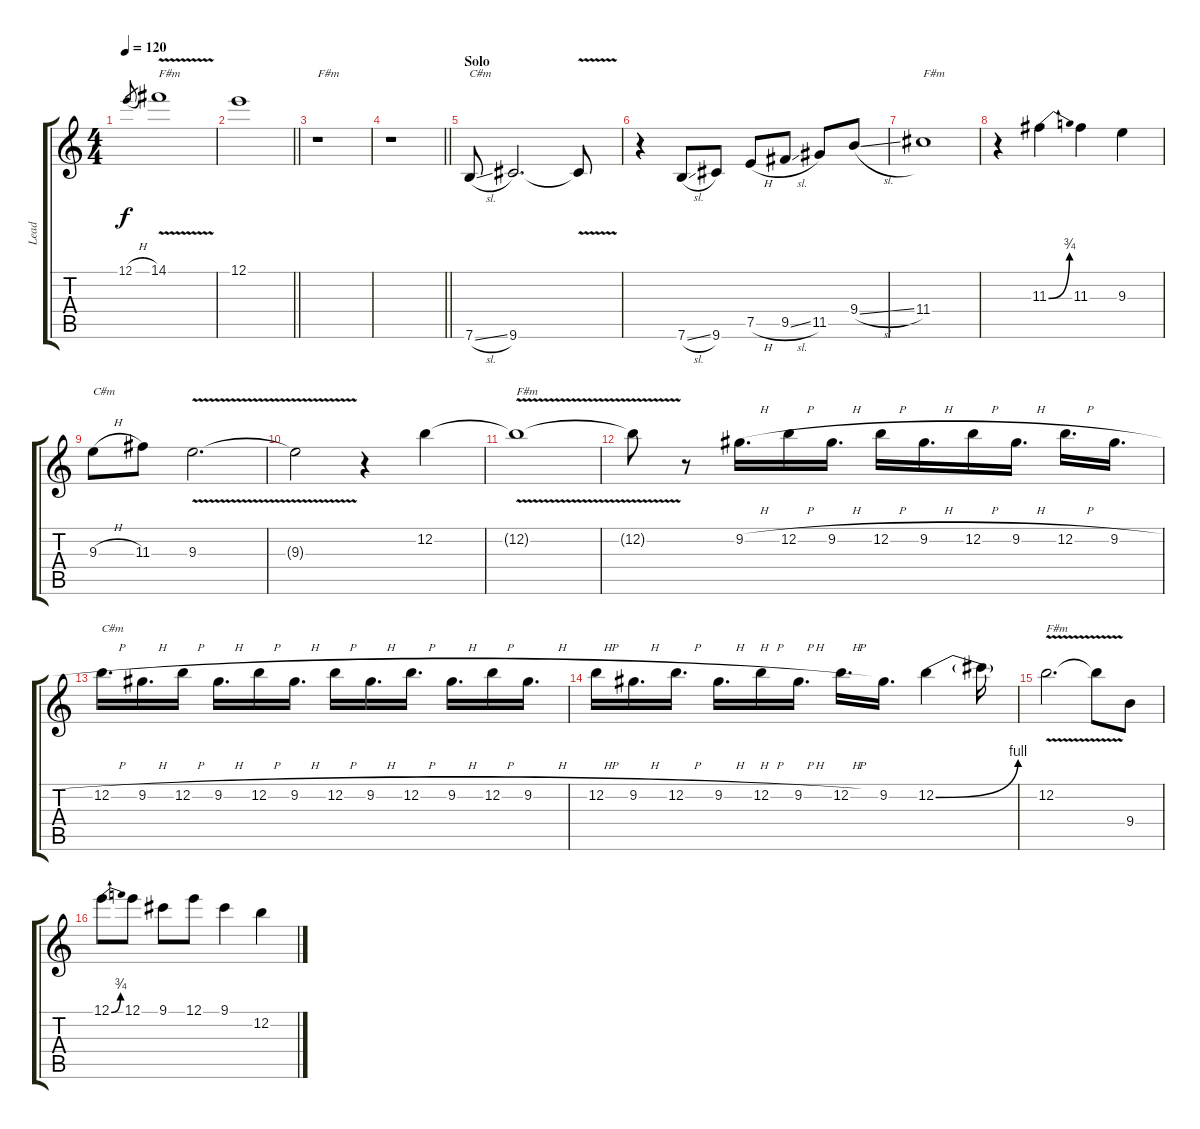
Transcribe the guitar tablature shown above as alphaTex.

\track ("Lead" "Lead") {instrument electricguitarjazz}
\staff {score tabs}
\tuning (E4 B3 G3 D3 A2 E2) {hide}
\ts (4 4)
\tempo 120
\clef g2
\ks c
12.1{h}.8{gr dy f} 14.1{v}.1{txt "F#m"} |
\barLineRight lightlight
12.1.1 |
r.1{txt "F#m"} |
\barLineRight lightlight
r.1 |
\section ("" "Solo")
7.6{sl}.8{txt "C#m"} 9.6.2{d} 9.6{v t}.8 |
r.4 7.6{sl}.8 9.6.8 7.5{h}.8 9.5{sl}.8 11.5.8 9.4{sl}.8 |
11.4.1{txt "F#m"} |
r.4 11.3{be (bend 0 0 60 3)}.4 11.3.4 9.3.4 |
9.3{h}.8{txt "C#m"} 11.3.8 9.3{v}.2{d} |
9.3{t}.2 r.4 12.2.4 |
12.2{v t}.1{txt "F#m"} |
12.2{t}.8 r.8 9.2{h}.16{d} 12.2{h}.16 9.2{h}.16{d} 12.2{h}.16 9.2{h}.16{d} 12.2{h}.16 9.2{h}.16{d} 12.2{h}.16{d} 9.2{h}.16{d} |
12.2{h}.16{d txt "C#m"} 9.2{h}.16{d} 12.2{h}.16 9.2{h}.16{d} 12.2{h}.16 9.2{h}.16{d} 12.2{h}.16 9.2{h}.16{d} 12.2{h}.16{d} 9.2{h}.16{d} 12.2{h}.16 9.2{h}.16{d} |
12.2{h}.16 9.2{h}.16{d} 12.2{h}.16{d} 9.2{h}.16{d} 12.2{h}.16 9.2{h}.16{d} 12.2{h}.16{d} 9.2.16{d} 12.2{be (bend 0 0 60 4)}.4 12.2{t}.16 |
12.2{v}.2{d txt "F#m"} 12.2{t}.8 9.4.8 |
12.1{be (bend 0 0 60 3)}.8 12.1.8 9.1.8 12.1.8 9.1.4 12.2.4
